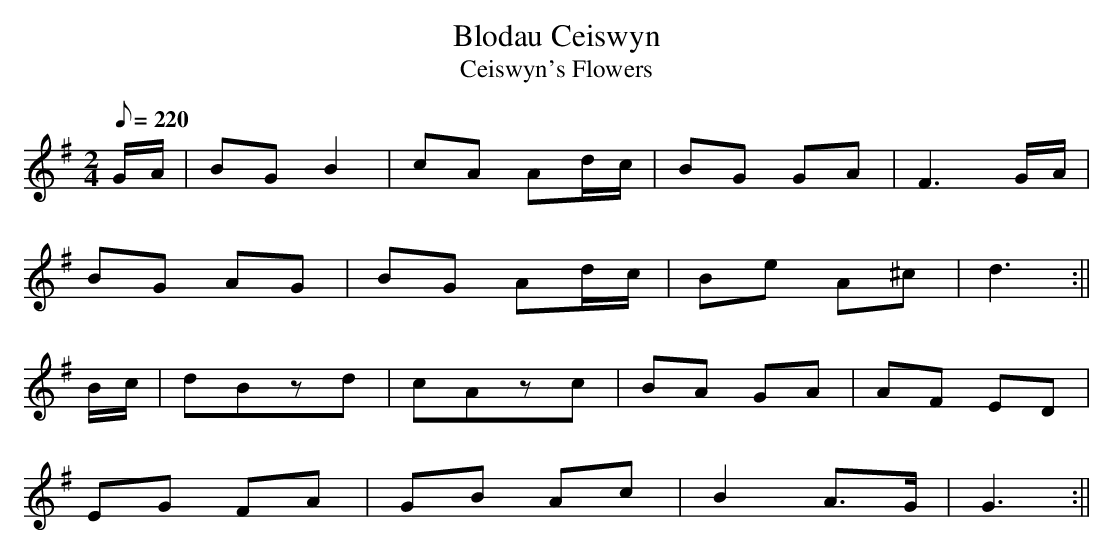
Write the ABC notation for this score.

X:1
T:Blodau Ceiswyn
T:Ceiswyn's Flowers
M:2/4
L:1/8
Q:220
K:G
G/A/|BGB2|cA Ad/c/|BG GA|F3G/A/|
BG AG|BG Ad/c/|Be A^c|d3:||
B/c/|dBzd|cAzc|BA GA|AF ED|
EG FA|GB Ac|B2A>G|G3:||
